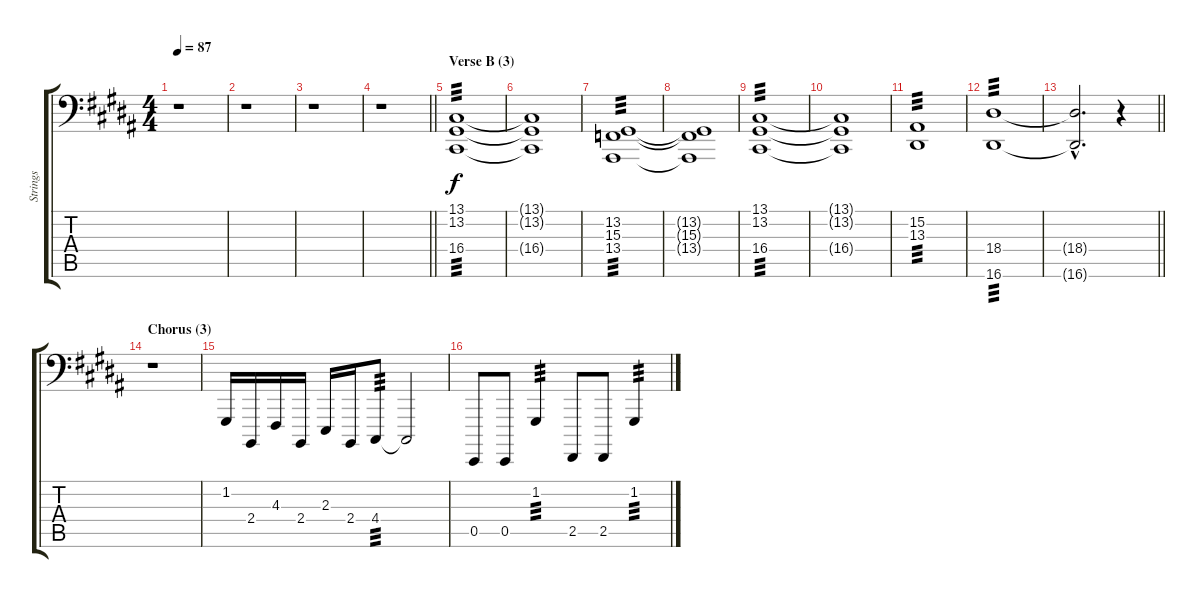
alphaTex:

\track ("Strings" "Strings") {instrument stringensemble1}
\staff {score tabs}
\tuning (C2 G1 D1 A0 E0 B-1) {hide}
\ts (4 4)
\tempo 87
\clef f4
\ks b
r.1{dy f} |
r.1 |
r.1 |
\barLineRight lightlight
r.1 |
\section ("" "Verse B (3)")
(13.1 13.2 16.4).1{tp 3} |
(13.1{t} 13.2{t} 16.4{t}).1 |
(13.2 15.3 13.4).1{tp 3} |
(13.2{t} 15.3{t} 13.4{t}).1 |
(13.1 13.2 16.4).1{tp 3} |
(13.1{t} 13.2{t} 16.4{t}).1 |
(15.2 13.3).1{tp 3} |
(18.4 16.6).1{tp 3} |
\barLineRight lightlight
(18.4{hac t} 16.6{hac t}).2{d} r.4 |
\section ("" "Chorus (3)")
r.1 |
1.2.16 2.4.16 4.3.16 2.4.16 2.3.16 2.4.16 4.4.8{tp 3} 4.4{t}.2 |
0.5.8 0.5.8 1.2.4{tp 3} 2.5.8 2.5.8 1.2.4{tp 3}
